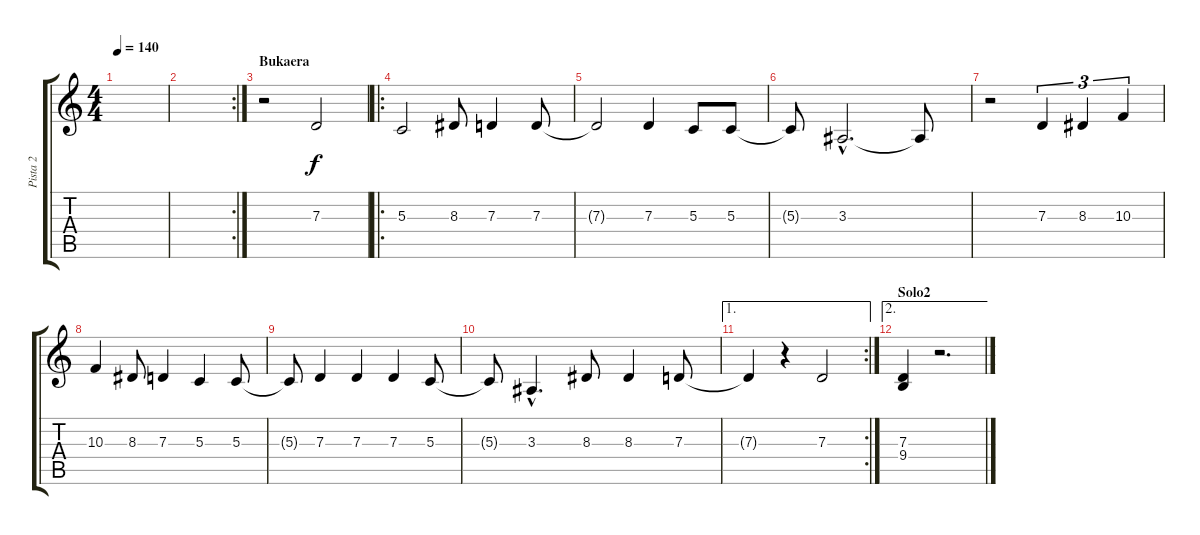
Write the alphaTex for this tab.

\track ("Pista 2" "Pista 2") {instrument flute}
\staff {score tabs}
\tuning (E4 B3 G3 D3 A2 E2) {hide}
\ts (4 4)
\tempo 140
\clef g2
\ks c
|
\rc 2
|
\section ("" "Bukaera")
r.2 7.3.2 |
\ro
5.3.2 8.3.8 7.3.4 7.3.8 |
7.3{t}.2 7.3.4 5.3.8 5.3.8 |
5.3{t}.8 3.3{hac}.2{d} 3.3{t}.8 |
r.2 7.3.4{tu (3 2)} 8.3.4{tu (3 2)} 10.3.4{tu (3 2)} |
10.3.4 8.3.8 7.3.4 5.3.4 5.3.8 |
5.3{t}.8 7.3.4 7.3.4 7.3.4 5.3.8 |
5.3{t}.8 3.3{hac}.4{d} 8.3.8 8.3.4 7.3.8 |
\ae 1
\rc 2
7.3{t}.4 r.4 7.3.2 |
\ae 2
\section ("" "Solo2")
(7.3 9.4).4 r.2{d}
